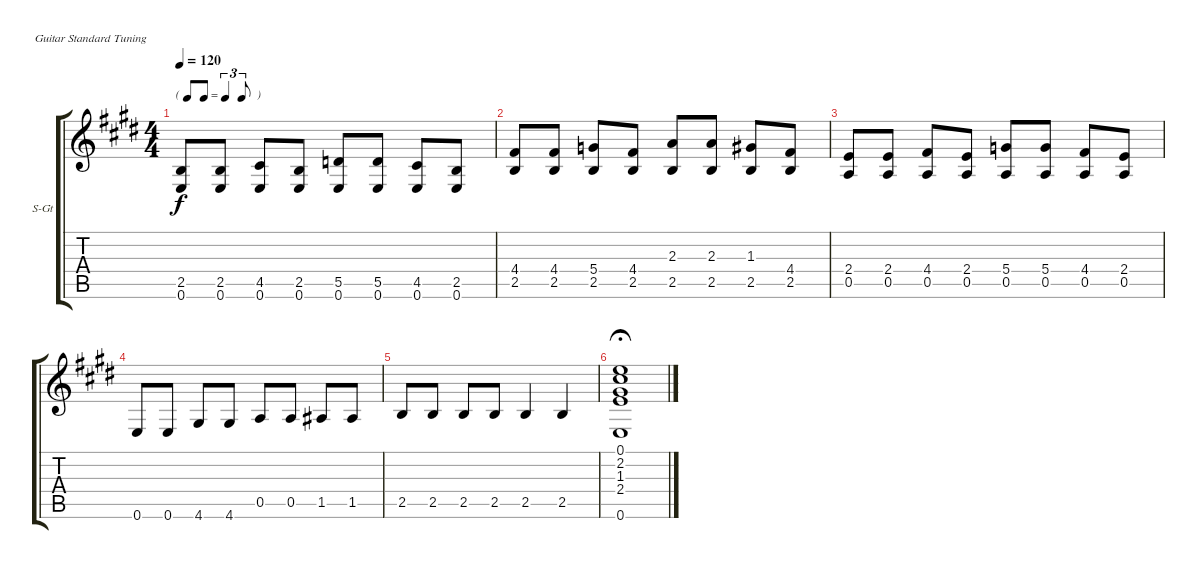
\defaultSystemsLayout 4
\bracketExtendMode groupsimilarinstruments
\firstSystemTrackNameOrientation horizontal
\otherSystemsTrackNameOrientation horizontal
\track ("Steel Guitar" "S-Gt") {instrument acousticguitarsteel}
\staff {score tabs}
\tuning (E4 B3 G3 D3 A2 E2)
\ts (4 4)
\tf triplet8th
\tempo 120
\clef g2
\scale
0.467787
\ks e
(0.6 2.5).8{dy f} (0.6 2.5).8 (0.6 4.5).8 (0.6 2.5).8 (0.6 5.5).8 (0.6 5.5).8 (0.6 4.5).8 (0.6 2.5).8 |
\scale
0.532213 (2.5 4.4).8 (2.5 4.4).8 (2.5 5.4).8 (2.5 4.4).8 (2.5 2.3).8 (2.5 2.3).8 (2.5 1.3).8 (2.5 4.4).8 |
\scale
0.467787 (0.5 2.4).8 (0.5 2.4).8 (0.5 4.4).8 (0.5 2.4).8 (5.4 0.5).8 (0.5 5.4).8 (4.4 0.5).8 (2.4 0.5).8 |
\scale
0.532213 0.6.8 0.6.8 4.6.8 4.6.8 0.5.8 0.5.8 1.5.8 1.5.8 |
\scale
0.583036 2.5.8 2.5.8 2.5.8 2.5.8 2.5.4 2.5.4 |
\scale
0.416855 (0.6 2.4 1.3 2.2 0.1).1{fermata (medium 0.5)}
